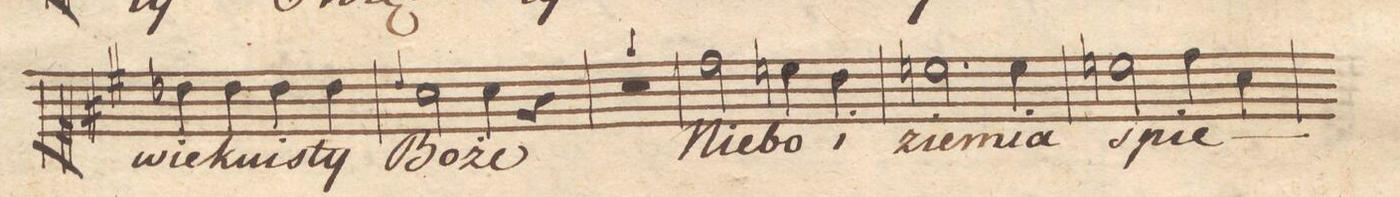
**kern	**text	**dynam
*I"Soprano.	*	*
*clefC1	*	*
*k[f#c#]	*	*
*met(c|)	*	*
*M2/2	*	*
4b-X\	wie-	.
4b-\	-ku-	.
4b-\	-i-	.
4b-\	-sty	.
=61	=61	=61
4qqb/	.	.
2a\	Bo-	.
4a\	-że	.
4r	.	.
=62	=62	=62
1r	.	.
=63	=63	=63
2dd\	Nie-	.
4ccn\	-bo	.
4b\	i	.
=64	=64	=64
2.ccn\	zie-	.
4cc\	-mia	.
=65	=65	=65
2ccn\	spie-	.
4dd\	.	.
4a\	.	.
=66	=66	=66
*-	*-	*-
